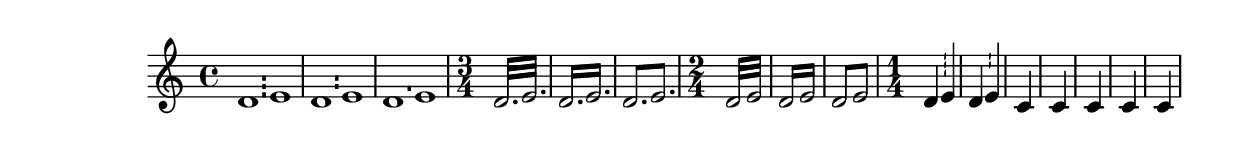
\version "2.7.39"

\header{
texidoc="
Chord tremolos look like beams, but are a kind of repeat symbol.
To avoid confusion, chord tremolo beams do not reach the stems, but 
leave a gap.  Chord tremolo beams on half notes are not ambiguous,
as half notes cannot appear in a regular beam, and should reach the 
stems.

In this example, each tremolo lasts exactly one measure.

(To ensure that the spacing engine is not confused we add some regular
notes as well.)

"
}

\context Voice \relative c' {
  \time 4/4
  \repeat "tremolo" 16 { d32 e }
  \repeat "tremolo" 8 { d16 e }
  \repeat "tremolo" 4 { d8 e }

  \time 3/4
  \repeat "tremolo" 12 { d32 e }
  \repeat "tremolo" 6 { d16 e } 
  \repeat "tremolo" 3 { d8 e } 

  \time 2/4
  \repeat "tremolo" 8 { d32 e }
  \repeat "tremolo" 4 { d16 e }
  \repeat "tremolo" 2 { d8 e }

  \time 1/4
  \repeat "tremolo" 4 { d32 e }
  \repeat "tremolo" 2 { d16 e }

  c4 c4 c4 c4 c4 
}

